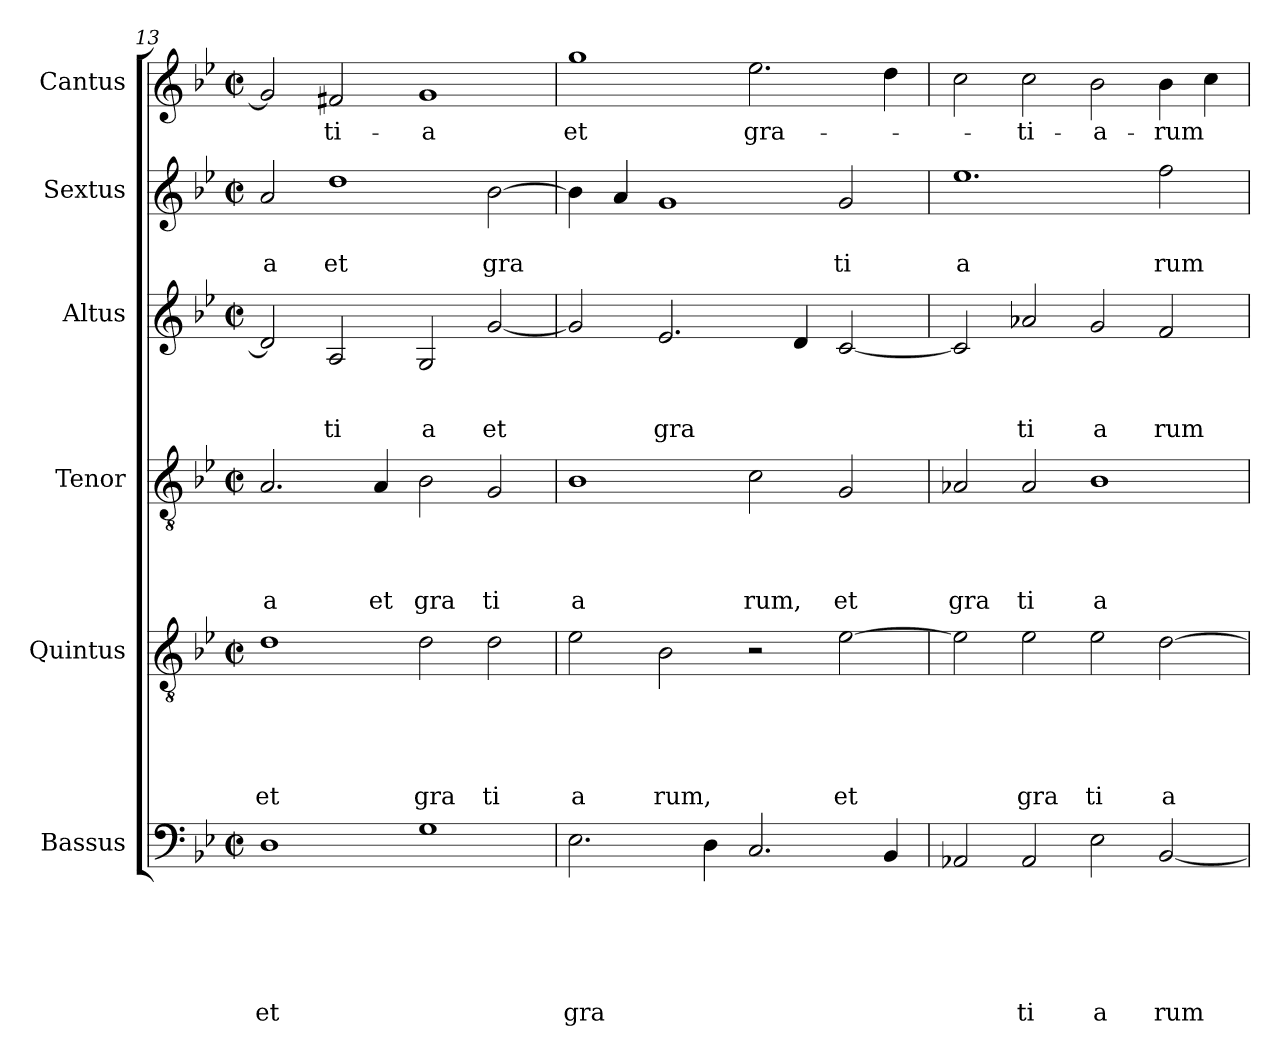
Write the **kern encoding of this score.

**kern	**text	**text	**text	**text	**text	**text	**kern	**text	**text	**text	**text	**text	**kern	**text	**text	**text	**text	**kern	**text	**text	**text	**kern	**text	**text	**kern	**text
*part6	*part6	*part6	*part6	*part6	*part6	*part6	*part5	*part5	*part5	*part5	*part5	*part5	*part4	*part4	*part4	*part4	*part4	*part3	*part3	*part3	*part3	*part2	*part2	*part2	*part1	*part1
*staff6	*staff6	*staff6	*staff6	*staff6	*staff6	*staff6	*staff5	*staff5	*staff5	*staff5	*staff5	*staff5	*staff4	*staff4	*staff4	*staff4	*staff4	*staff3	*staff3	*staff3	*staff3	*staff2	*staff2	*staff2	*staff1	*staff1
*I"Bassus	*	*	*	*	*	*	*I"Quintus	*	*	*	*	*	*I"Tenor	*	*	*	*	*I"Altus	*	*	*	*I"Sextus	*	*	*I"Cantus	*
!!LO:PB:g=z
*clefF4	*	*	*	*	*	*	*clefGv2	*	*	*	*	*	*clefGv2	*	*	*	*	*clefG2	*	*	*	*clefG2	*	*	*clefG2	*
*k[b-e-]	*	*	*	*	*	*	*k[b-e-]	*	*	*	*	*	*k[b-e-]	*	*	*	*	*k[b-e-]	*	*	*	*k[b-e-]	*	*	*k[b-e-]	*
*B-:	*	*	*	*	*	*	*B-:	*	*	*	*	*	*B-:	*	*	*	*	*B-:	*	*	*	*B-:	*	*	*B-:	*
*M2/2	*	*	*	*	*	*	*M2/2	*	*	*	*	*	*M2/2	*	*	*	*	*M2/2	*	*	*	*M2/2	*	*	*M2/2	*
*met(c|)	*	*	*	*	*	*	*met(c|)	*	*	*	*	*	*met(c|)	*	*	*	*	*met(c|)	*	*	*	*met(c|)	*	*	*met(c|)	*
=13	=13	=13	=13	=13	=13	=13	=13	=13	=13	=13	=13	=13	=13	=13	=13	=13	=13	=13	=13	=13	=13	=13	=13	=13	=13	=13
!	!	!	!	!	!	!LO:LY:b	!	!	!	!	!	!LO:LY:b	!	!	!	!	!LO:LY:b	!	!	!	!	!	!	!LO:LY:b	!	!
1D	.	.	.	.	.	et	1d	.	.	.	.	et	2.A/	.	.	.	a	2d/]	.	.	.	2a/	.	a	2g/]	.
!	!	!	!	!	!	!	!	!	!	!	!	!	!	!	!	!	!	!	!	!	!LO:LY:b	!	!	!LO:LY:b	!	!LO:LY:b
.	.	.	.	.	.	.	.	.	.	.	.	.	.	.	.	.	.	2A/	.	.	ti	1dd	.	et	2f#X/	ti-
!	!	!	!	!	!	!	!	!	!	!	!	!	!	!	!	!	!LO:LY:b	!	!	!	!	!	!	!	!	!
.	.	.	.	.	.	.	.	.	.	.	.	.	4A/	.	.	.	et	.	.	.	.	.	.	.	.	.
!	!	!	!	!	!	!	!	!	!	!	!	!LO:LY:b	!	!	!	!	!LO:LY:b	!	!	!	!LO:LY:b	!	!	!	!	!LO:LY:b
1G	.	.	.	.	.	.	2d\	.	.	.	.	gra	2B-\	.	.	.	gra	2G/	.	.	a	.	.	.	1g	-a
!	!	!	!	!	!	!	!	!	!	!	!	!LO:LY:b	!	!	!	!	!LO:LY:b	!	!	!	!LO:LY:b	!	!	!LO:LY:b	!	!
.	.	.	.	.	.	.	2d\	.	.	.	.	ti	2G/	.	.	.	ti	[<2g/	.	.	et	[>2b-\	.	gra	.	.
=14	=14	=14	=14	=14	=14	=14	=14	=14	=14	=14	=14	=14	=14	=14	=14	=14	=14	=14	=14	=14	=14	=14	=14	=14	=14	=14
!	!	!	!	!	!	!LO:LY:b	!	!	!	!	!	!LO:LY:b	!	!	!	!	!LO:LY:b	!	!	!	!	!	!	!	!	!LO:LY:b
2.E-\	.	.	.	.	.	gra	2e-\	.	.	.	.	a	1B-	.	.	.	a	2g/]	.	.	.	4b-\]	.	.	1gg	et
.	.	.	.	.	.	.	.	.	.	.	.	.	.	.	.	.	.	.	.	.	.	4a/	.	.	.	.
!	!	!	!	!	!	!	!	!	!	!	!	!LO:LY:b	!	!	!	!	!	!	!	!	!LO:LY:b	!	!	!	!	!
.	.	.	.	.	.	.	2B-\	.	.	.	.	rum,	.	.	.	.	.	2.e-/	.	.	gra	1g	.	.	.	.
4D\	.	.	.	.	.	.	.	.	.	.	.	.	.	.	.	.	.	.	.	.	.	.	.	.	.	.
!	!	!	!	!	!	!	!	!	!	!	!	!	!	!	!	!	!LO:LY:b	!	!	!	!	!	!	!	!	!LO:LY:b
2.C/	.	.	.	.	.	.	2r	.	.	.	.	.	2c\	.	.	.	rum,	.	.	.	.	.	.	.	2.ee-\	gra-
.	.	.	.	.	.	.	.	.	.	.	.	.	.	.	.	.	.	4d/	.	.	.	.	.	.	.	.
!	!	!	!	!	!	!	!	!	!	!	!	!LO:LY:b	!	!	!	!	!LO:LY:b	!	!	!	!	!	!	!LO:LY:b	!	!
.	.	.	.	.	.	.	[>2e-\	.	.	.	.	et	2G/	.	.	.	et	[<2c/	.	.	.	2g/	.	ti	.	.
4BB-/	.	.	.	.	.	.	.	.	.	.	.	.	.	.	.	.	.	.	.	.	.	.	.	.	4dd\	.
=15	=15	=15	=15	=15	=15	=15	=15	=15	=15	=15	=15	=15	=15	=15	=15	=15	=15	=15	=15	=15	=15	=15	=15	=15	=15	=15
!	!	!	!	!	!	!	!	!	!	!	!	!	!	!	!	!	!LO:LY:b	!	!	!	!	!	!	!LO:LY:b	!	!
2AA-X/	.	.	.	.	.	.	2e-\]	.	.	.	.	.	2A-X/	.	.	.	gra	2c/]	.	.	.	1.ee-	.	a	2cc\	.
!	!	!	!	!	!	!LO:LY:b	!	!	!	!	!	!LO:LY:b	!	!	!	!	!LO:LY:b	!	!	!	!LO:LY:b	!	!	!	!	!LO:LY:b
2AA-/	.	.	.	.	.	ti	2e-\	.	.	.	.	gra	2A-/	.	.	.	ti	2a-X/	.	.	ti	.	.	.	2cc\	-ti-
!	!	!	!	!	!	!LO:LY:b	!	!	!	!	!	!LO:LY:b	!	!	!	!	!LO:LY:b	!	!	!	!LO:LY:b	!	!	!	!	!LO:LY:b
2E-\	.	.	.	.	.	a	2e-\	.	.	.	.	ti	1B-	.	.	.	a	2g/	.	.	a	.	.	.	2b-\	-a-
!	!	!	!	!	!	!LO:LY:b	!	!	!	!	!	!LO:LY:b	!	!	!	!	!	!	!	!	!LO:LY:b	!	!	!LO:LY:b	!	!LO:LY:b
[<2BB-/	.	.	.	.	.	rum	[>2d\	.	.	.	.	a	.	.	.	.	.	2f/	.	.	rum	2ff\	.	rum	4b-\	-rum
.	.	.	.	.	.	.	.	.	.	.	.	.	.	.	.	.	.	.	.	.	.	.	.	.	4cc\	.
=	=	=	=	=	=	=	=	=	=	=	=	=	=	=	=	=	=	=	=	=	=	=	=	=	=	=
*-	*-	*-	*-	*-	*-	*-	*-	*-	*-	*-	*-	*-	*-	*-	*-	*-	*-	*-	*-	*-	*-	*-	*-	*-	*-	*-
